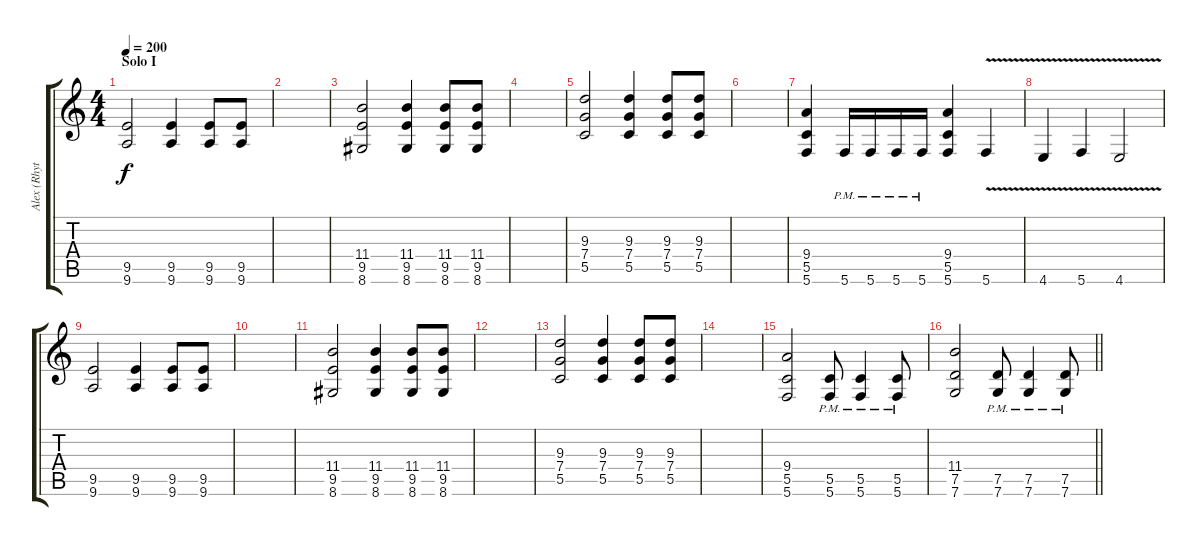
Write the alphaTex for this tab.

\track ("Alex (Rhytm)" "Alex (Rhyt") {instrument overdrivenguitar}
\staff {score tabs}
\tuning (D4 A3 F3 C3 G2 C2) {hide}
\ts (4 4)
\section ("" "Solo I")
\tempo 200
\clef g2
\ks c
(9.5 9.6).2{dy f} (9.5 9.6).4 (9.5 9.6).8 (9.5 9.6).8 |
|
(11.4 9.5 8.6).2 (11.4 9.5 8.6).4 (11.4 9.5 8.6).8 (11.4 9.5 8.6).8 |
|
(9.3 7.4 5.5).2 (9.3 7.4 5.5).4 (9.3 7.4 5.5).8 (9.3 7.4 5.5).8 |
|
(9.4 5.5 5.6).4 5.6{pm}.16 5.6{pm}.16 5.6{pm}.16 5.6{pm}.16 (9.4 5.5 5.6).4 5.6{v}.4 |
4.6{v}.4 5.6{v}.4 4.6{v}.2 |
(9.5 9.6).2 (9.5 9.6).4 (9.5 9.6).8 (9.5 9.6).8 |
|
(11.4 9.5 8.6).2 (11.4 9.5 8.6).4 (11.4 9.5 8.6).8 (11.4 9.5 8.6).8 |
|
(9.3 7.4 5.5).2 (9.3 7.4 5.5).4 (9.3 7.4 5.5).8 (9.3 7.4 5.5).8 |
|
(9.4 5.5 5.6).2 (5.5{pm} 5.6{pm}).8 (5.5{pm} 5.6{pm}).4 (5.5{pm} 5.6{pm}).8 |
\barLineRight lightlight
(11.4 7.5 7.6).2 (7.5{pm} 7.6{pm}).8 (7.5{pm} 7.6{pm}).4 (7.5{pm} 7.6{pm}).8
